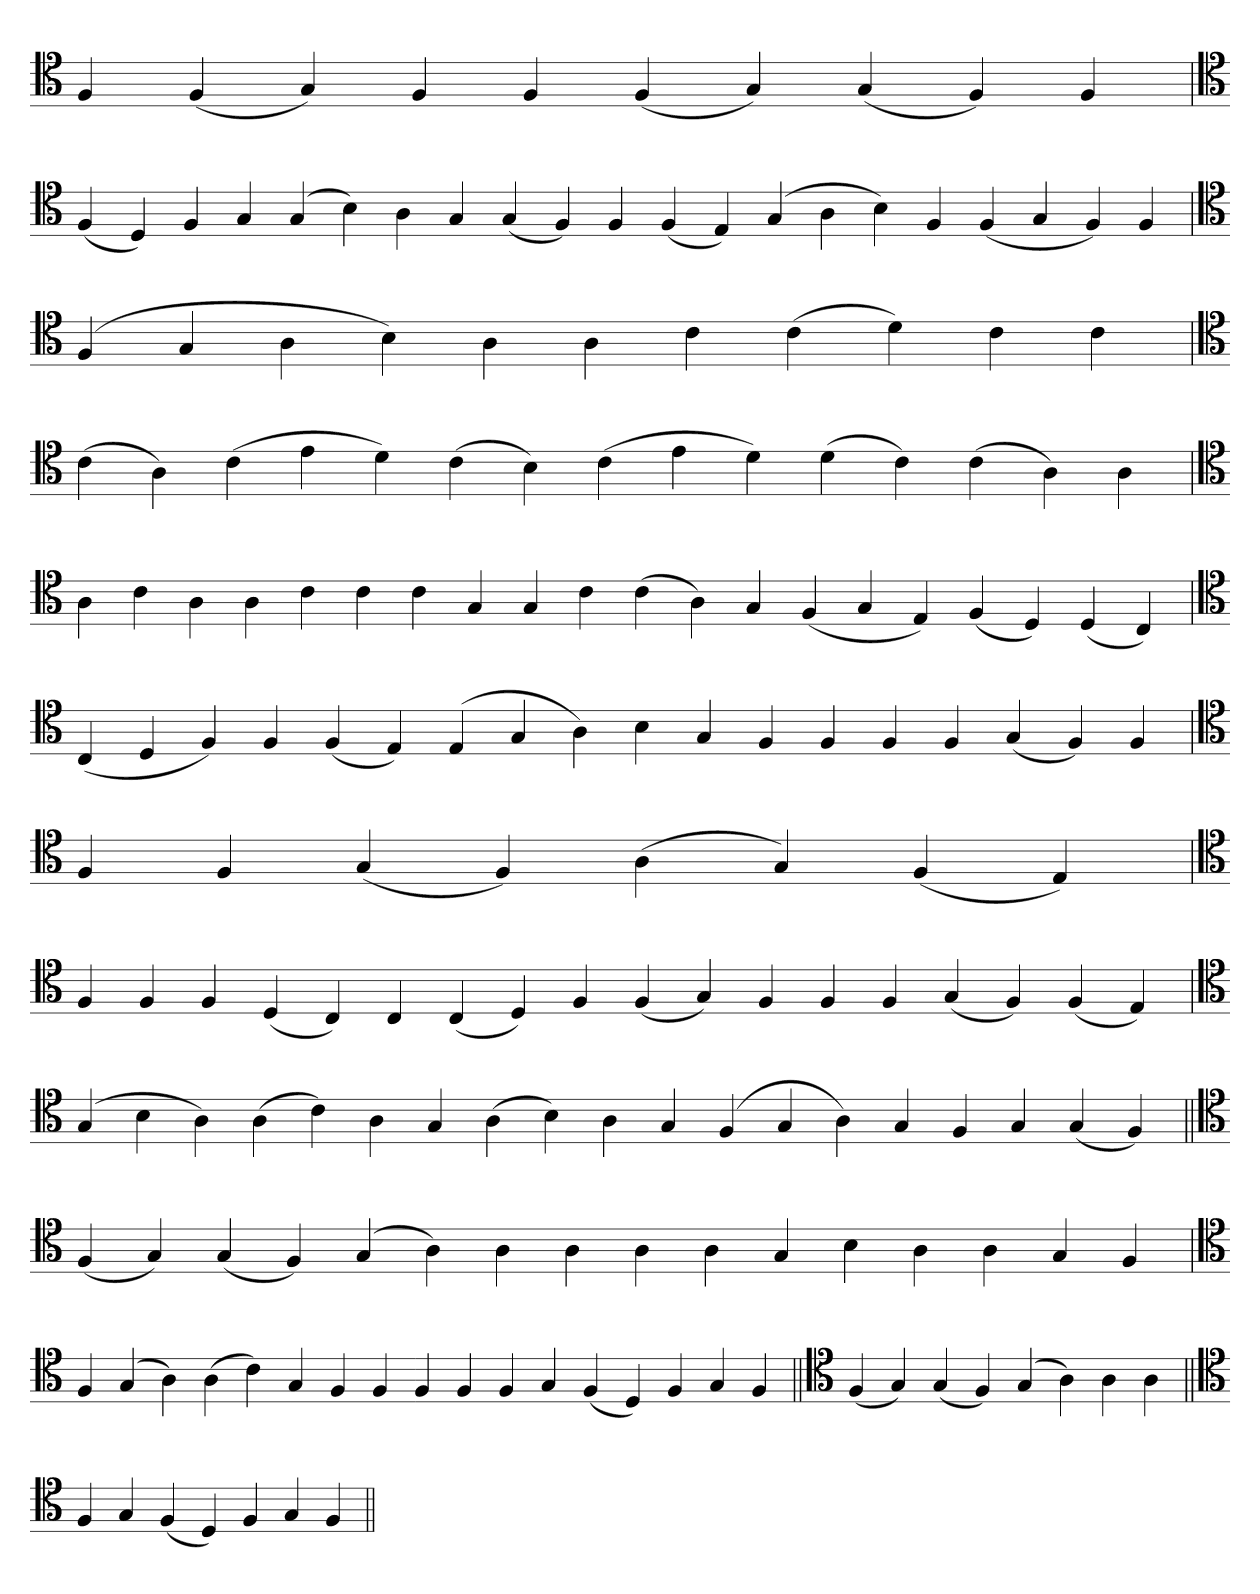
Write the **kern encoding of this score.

**kern
*part1
*staff1
*clefC4
=
4F
(4F
4G)
4F
4F
(4F
4G)
(4G
4F)
4F
=`
*clefC4
(4F
4D)
4F
4G
(4G
4B)
4A
4G
(4G
4F)
4F
(4F
4E)
(4G
4A
4B)
4F
(4F
4G
4F)
4F
='
*clefC4
(4F
4G
4A
4B)
4A
4A
4c
(4c
4d)
4c
4c
=`
*clefC4
(4c
4A)
(4c
4e
4d)
(4c
4B)
(4c
4e
4d)
(4d
4c)
(4c
4A)
4A
=
*clefC4
4A
4c
4A
4A
4c
4c
4c
4G
4G
4c
(4c
4A)
4G
(4F
4G
4E)
(4F
4D)
(4D
4C)
='
*clefC4
(4C
4D
4F)
4F
(4F
4E)
(4E
4G
4A)
4B
4G
4F
4F
4F
4F
(4G
4F)
4F
=
*clefC4
4F
4F
(4G
4F)
(4A
4G)
(4F
4E)
=`
*clefC4
4F
4F
4F
(4D
4C)
4C
(4C
4D)
4F
(4F
4G)
4F
4F
4F
(4G
4F)
(4F
4E)
='
*clefC4
(4G
4B
4A)
(4A
4c)
4A
4G
(4A
4B)
4A
4G
(4F
4G
4A)
4G
4F
4G
(4G
4F)
=||
*clefC4
(4F
4G)
(4G
4F)
(4G
4A)
4A
4A
4A
4A
4G
4B
4A
4A
4G
4F
=
*clefC4
4F
(4G
4A)
(4A
4c)
4G
4F
4F
4F
4F
4F
4G
(4F
4D)
4F
4G
4F
=||
*clefC4
(4F
4G)
(4G
4F)
(4G
4A)
4A
4A
=||
*clefC4
4F
4G
(4F
4D)
4F
4G
4F
=||
*-
